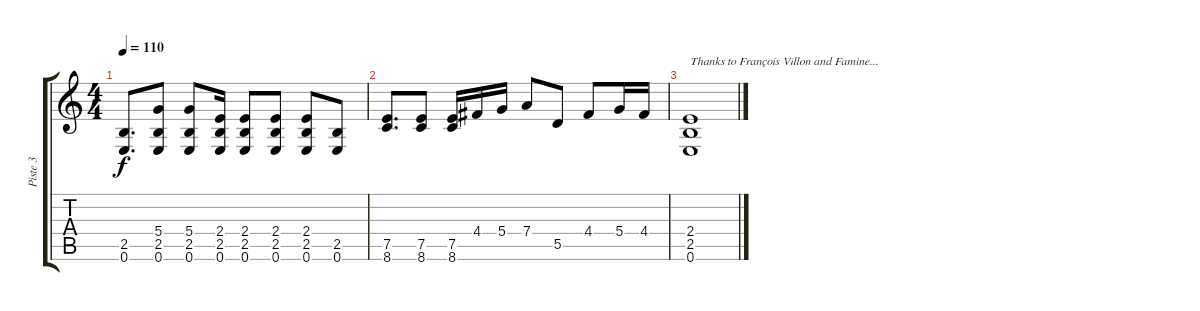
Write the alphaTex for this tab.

\track ("Piste 3" "Piste 3") {instrument distortionguitar}
\staff {score tabs}
\tuning (E4 B3 G3 D3 A2 E2) {hide}
\ts (4 4)
\tempo 110
\clef g2
\ks c
(2.5 0.6).8{d dy f} (5.4 2.5 0.6).8 (5.4 2.5 0.6).8 (2.4 2.5 0.6).16 (2.4 2.5 0.6).8 (2.4 2.5 0.6).8 (2.4 2.5 0.6).8 (2.5 0.6).8 |
(7.5 8.6).8{d} (7.5 8.6).8 (7.5 8.6).16 4.4.16 5.4.16 7.4.8 5.5.8 4.4.8 5.4.16 4.4.16 |
(2.4 2.5 0.6).1{txt "Thanks to François Villon and Famine..."}
